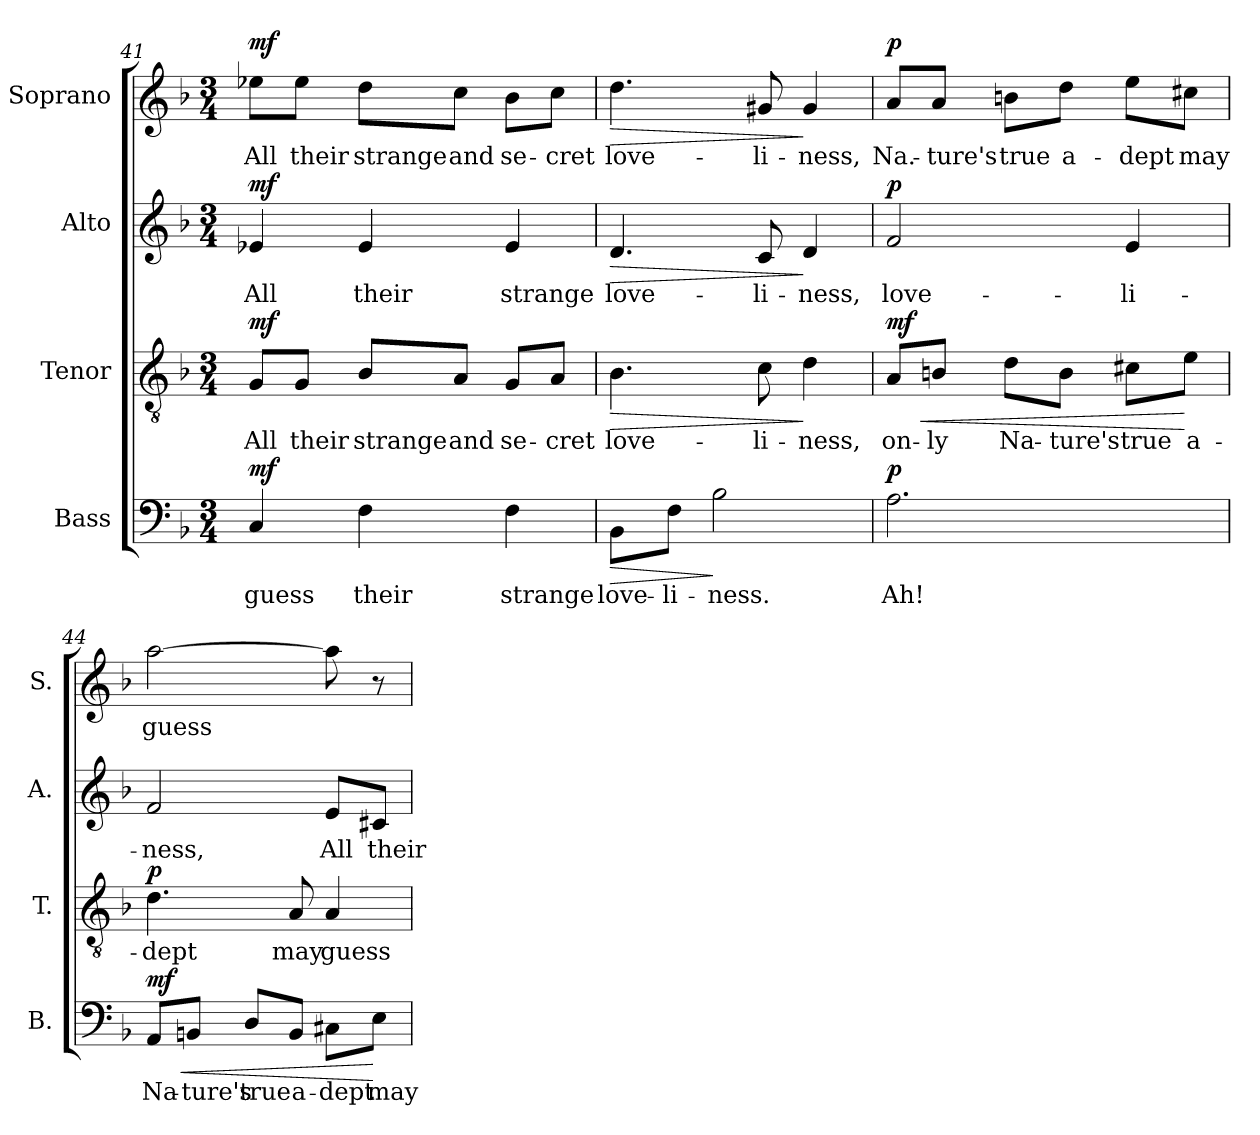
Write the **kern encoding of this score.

**kern	**text	**dynam	**kern	**text	**dynam	**kern	**text	**dynam	**kern	**text	**dynam
*part4	*part4	*part4	*part3	*part3	*part3	*part2	*part2	*part2	*part1	*part1	*part1
*staff4	*staff4	*staff4	*staff3	*staff3	*staff3	*staff2	*staff2	*staff2	*staff1	*staff1	*staff1
*I"Bass	*	*	*I"Tenor	*	*	*I"Alto	*	*	*I"Soprano	*	*
*I'B.	*	*	*I'T.	*	*	*I'A.	*	*	*I'S.	*	*
*clefF4	*	*	*clefGv2	*	*	*clefG2	*	*	*clefG2	*	*
*	*	*	*ITrd7c12	*	*	*	*	*	*	*	*
*k[b-]	*	*	*k[b-]	*	*	*k[b-]	*	*	*k[b-]	*	*
*F:	*	*	*F:	*	*	*F:	*	*	*F:	*	*
*M3/4	*	*	*M3/4	*	*	*M3/4	*	*	*M3/4	*	*
=41	=41	=41	=41	=41	=41	=41	=41	=41	=41	=41	=41
!	!LO:LY:b:color=#000000	!	!	!	!	!	!	!	!	!	!
!	!	!	!	!LO:LY:b:color=#000000	!	!	!	!	!	!	!
!	!	!	!	!	!	!	!LO:LY:b:color=#000000	!	!	!	!
!	!	!	!	!	!	!	!	!	!	!LO:LY:b:color=#000000	!
4Ci/	guess	mf	8GGi/L	All	mf	4e-Xi/	All	mf	8ee-Xi\L	All	mf
!	!	!	!	!LO:LY:b:color=#000000	!	!	!	!	!	!	!
!	!	!	!	!	!	!	!	!	!	!LO:LY:b:color=#000000	!
.	.	.	8GGi/J	their	.	.	.	.	8ee-i\J	their	.
!	!LO:LY:b:color=#000000	!	!	!	!	!	!	!	!	!	!
!	!	!	!	!LO:LY:b:color=#000000	!	!	!	!	!	!	!
!	!	!	!	!	!	!	!LO:LY:b:color=#000000	!	!	!	!
!	!	!	!	!	!	!	!	!	!	!LO:LY:b:color=#000000	!
4Fi\	their	.	8BB-i/L	strange	.	4e-i/	their	.	8ddi\L	strange	.
!	!	!	!	!LO:LY:b:color=#000000	!	!	!	!	!	!	!
!	!	!	!	!	!	!	!	!	!	!LO:LY:b:color=#000000	!
.	.	.	8AAi/J	and	.	.	.	.	8cci\J	and	.
!	!LO:LY:b:color=#000000	!	!	!	!	!	!	!	!	!	!
!	!	!	!	!LO:LY:b:color=#000000	!	!	!	!	!	!	!
!	!	!	!	!	!	!	!LO:LY:b:color=#000000	!	!	!	!
!	!	!	!	!	!	!	!	!	!	!LO:LY:b:color=#000000	!
4Fi\	strange	.	8GGi/L	se-	.	4e-i/	strange	.	8b-i\L	se-	.
!	!	!	!	!LO:LY:b:color=#000000	!	!	!	!	!	!	!
!	!	!	!	!	!	!	!	!	!	!LO:LY:b:color=#000000	!
.	.	.	8AAi/J	-cret	.	.	.	.	8cci\J	-cret	.
=42	=42	=42	=42	=42	=42	=42	=42	=42	=42	=42	=42
!	!LO:LY:b:color=#000000	!LO:HP:b	!	!	!	!	!	!	!	!	!
!	!	!	!	!LO:LY:b:color=#000000	!LO:HP:b	!	!	!	!	!	!
!	!	!	!	!	!	!	!LO:LY:b:color=#000000	!LO:HP:b	!	!	!
!	!	!	!	!	!	!	!	!	!	!LO:LY:b:color=#000000	!LO:HP:b
8BB-i\L	love-	>	4.BB-i\	love-	>	4.di/	love-	>	4.ddi\	love-	>
!	!LO:LY:b:color=#000000	!	!	!	!	!	!	!	!	!	!
8Fi\J	-li-	.	.	.	.	.	.	.	.	.	.
!	!LO:LY:b:color=#000000	!	!	!	!	!	!	!	!	!	!
2B-i\	-ness.	]	.	.	.	.	.	.	.	.	.
!	!	!	!	!LO:LY:b:color=#000000	!	!	!	!	!	!	!
!	!	!	!	!	!	!	!LO:LY:b:color=#000000	!	!	!	!
!	!	!	!	!	!	!	!	!	!	!LO:LY:b:color=#000000	!
.	.	.	8Ci\	-li-	.	8ci/	-li-	.	8g#Xi/	-li-	.
!	!	!	!	!LO:LY:b:color=#000000	!	!	!	!	!	!	!
!	!	!	!	!	!	!	!LO:LY:b:color=#000000	!	!	!	!
!	!	!	!	!	!	!	!	!	!	!LO:LY:b:color=#000000	!
.	.	.	4Di\	-ness,	]	4di/	-ness,	]	4g#i/	-ness,	]
!!LO:LB:g=z
=43	=43	=43	=43	=43	=43	=43	=43	=43	=43	=43	=43
!	!LO:LY:b:color=#000000	!	!	!	!	!	!	!	!	!	!
!	!	!	!	!LO:LY:b:color=#000000	!LO:HP:b	!	!	!	!	!	!
!	!	!	!	!	!	!	!LO:LY:b:color=#000000	!	!	!	!
!	!	!	!	!	!	!	!	!	!	!LO:LY:b:color=#000000	!
2.Ai\	Ah!	p	8AAi/L	on-	< mf	2fi/	love-	p	8ai/L	Na.-	p
!	!	!	!	!LO:LY:b:color=#000000	!	!	!	!	!	!	!
!	!	!	!	!	!	!	!	!	!	!LO:LY:b:color=#000000	!
.	.	.	8BBni/J	-ly	.	.	.	.	8ai/J	-ture's	.
!	!	!	!	!LO:LY:b:color=#000000	!	!	!	!	!	!	!
!	!	!	!	!	!	!	!	!	!	!LO:LY:b:color=#000000	!
.	.	.	8Di\L	Na-	.	.	.	.	8bni\L	true	.
!	!	!	!	!LO:LY:b:color=#000000	!	!	!	!	!	!	!
!	!	!	!	!	!	!	!	!	!	!LO:LY:b:color=#000000	!
.	.	.	8BBi\J	-ture's	.	.	.	.	8ddi\J	a-	.
!	!	!	!	!LO:LY:b:color=#000000	!	!	!	!	!	!	!
!	!	!	!	!	!	!	!LO:LY:b:color=#000000	!	!	!	!
!	!	!	!	!	!	!	!	!	!	!LO:LY:b:color=#000000	!
.	.	.	8C#Xi\L	true	.	4ei/	-li-	.	8eei\L	-dept	.
!	!	!	!	!LO:LY:b:color=#000000	!	!	!	!	!	!	!
!	!	!	!	!	!	!	!	!	!	!LO:LY:b:color=#000000	!
.	.	.	8Ei\J	a-	[	.	.	.	8cc#Xi\J	may	.
=44	=44	=44	=44	=44	=44	=44	=44	=44	=44	=44	=44
!	!LO:LY:b:color=#000000	!LO:HP:b	!	!	!	!	!	!	!	!	!
!	!	!	!	!LO:LY:b:color=#000000	!	!	!	!	!	!	!
!	!	!	!	!	!	!	!LO:LY:b:color=#000000	!	!	!	!
!	!	!	!	!	!	!	!	!	!	!LO:LY:b:color=#000000	!
8AAi/L	Na-	< mf	4.Di\	-dept	p	2fi/	-ness,	.	[2aai\	guess	.
!	!LO:LY:b:color=#000000	!	!	!	!	!	!	!	!	!	!
8BBni/J	-ture's	.	.	.	.	.	.	.	.	.	.
!	!LO:LY:b:color=#000000	!	!	!	!	!	!	!	!	!	!
8Di/L	true	.	.	.	.	.	.	.	.	.	.
!	!LO:LY:b:color=#000000	!	!	!	!	!	!	!	!	!	!
!	!	!	!	!LO:LY:b:color=#000000	!	!	!	!	!	!	!
8BBi/J	a-	.	8AAi/	may	.	.	.	.	.	.	.
!	!LO:LY:b:color=#000000	!	!	!	!	!	!	!	!	!	!
!	!	!	!	!LO:LY:b:color=#000000	!	!	!	!	!	!	!
!	!	!	!	!	!	!	!LO:LY:b:color=#000000	!	!	!	!
8C#Xi\L	-dept	.	4AAi/	guess	.	8ei/L	All	.	8aai\]	.	.
!	!LO:LY:b:color=#000000	!	!	!	!	!	!	!	!	!	!
!	!	!	!	!	!	!	!LO:LY:b:color=#000000	!	!	!	!
8Ei\J	may	[	.	.	.	8c#Xi/J	their	.	8r	.	.
=	=	=	=	=	=	=	=	=	=	=	=
*-	*-	*-	*-	*-	*-	*-	*-	*-	*-	*-	*-
